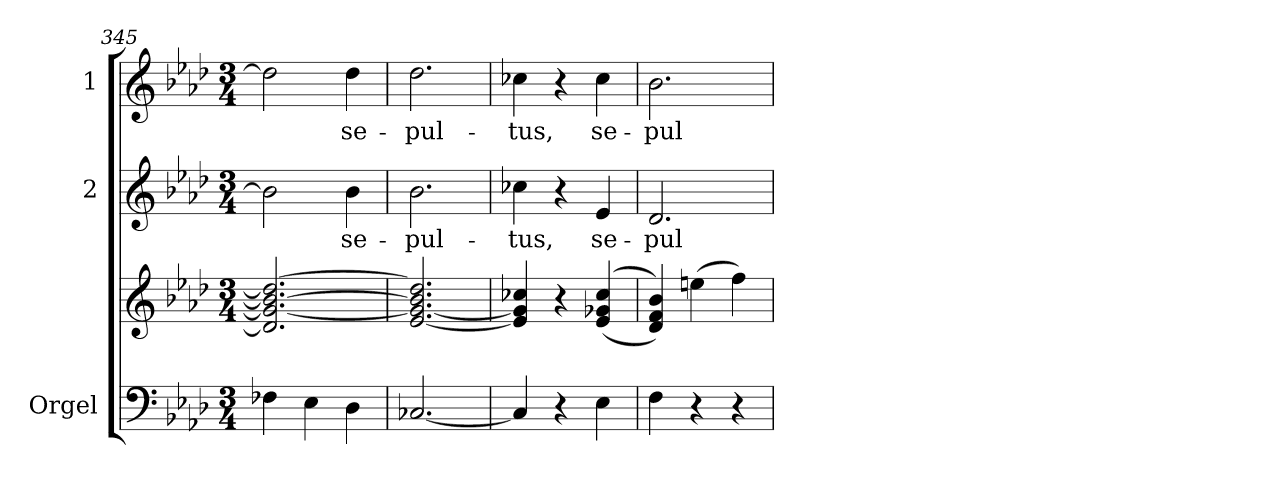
**kern	**kern	**kern	**text	**kern	**text
*part3	*part3	*part2	*part2	*part1	*part1
*staff4	*staff3	*staff2	*staff2	*staff1	*staff1
*I"Orgel	*	*I"2	*	*I"1	*
*I'Org.	*	*	*	*	*
!!LO:LB:g=z
*clefF4	*clefG2	*clefG2	*	*clefG2	*
*k[b-e-a-d-]	*k[b-e-a-d-]	*k[b-e-a-d-]	*	*k[b-e-a-d-]	*
*A-:	*A-:	*A-:	*	*A-:	*
*M3/4	*M3/4	*M3/4	*	*M3/4	*
=345	=345	=345	=345	=345	=345
4F-X\	2.d-/] 2.g-/_ 2.b-/_ 2.dd-/_	2b-\]	.	2dd-\]	.
4E-\	.	.	.	.	.
!	!	!	!LO:LY:b	!	!LO:LY:b
4D-\	.	4b-\	se-	4dd-\	se-
=346	=346	=346	=346	=346	=346
!	!	!	!LO:LY:b	!	!LO:LY:b
[2.C-X/	[2.e-/ 2.g-/_ 2.b-/] 2.dd-/]	2.b-\	-pul-	2.dd-\	-pul-
=347	=347	=347	=347	=347	=347
!	!	!	!LO:LY:b	!	!LO:LY:b
4C-/]	4e-/] 4g-/] 4cc-X/	4cc-X\	-tus,	4cc-X\	-tus,
4r	4r	4r	.	4r	.
!	!	!	!LO:LY:b	!	!LO:LY:b
4E-\	((<4e-/ 4g-X/ 4cc-/	4e-/	se-	4cc-\	se-
=348	=348	=348	=348	=348	=348
!	!	!	!LO:LY:b	!	!LO:LY:b
4F\	4d-/ 4f/ 4b-/))	2.d-/	-pul-	2.b-\	-pul-
4r	(>4een\	.	.	.	.
4r	4ff\)	.	.	.	.
=	=	=	=	=	=
*-	*-	*-	*-	*-	*-
